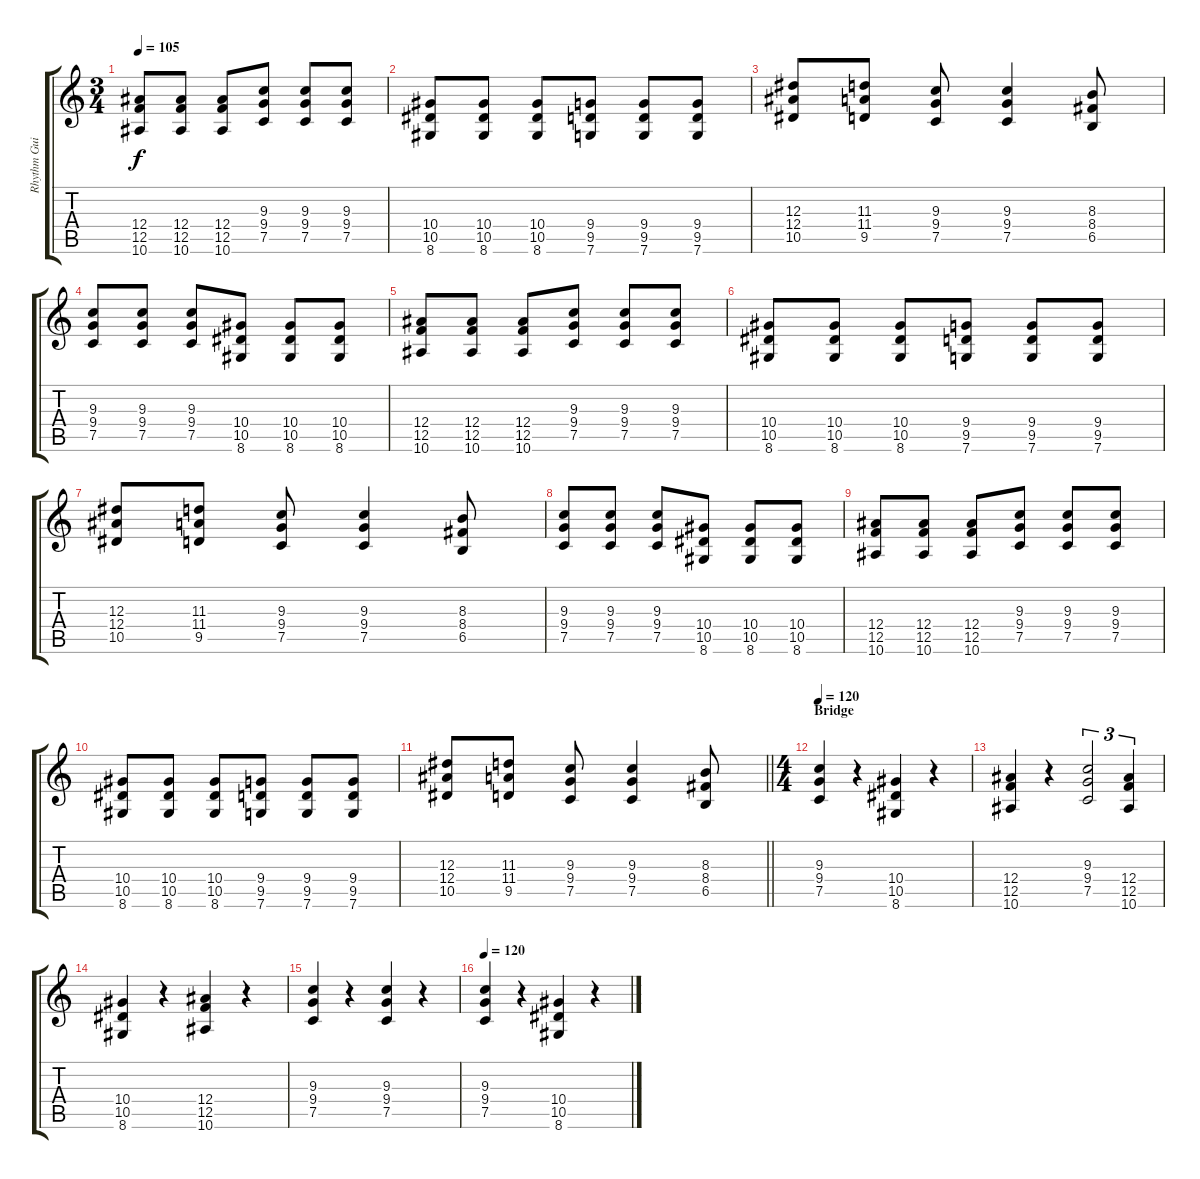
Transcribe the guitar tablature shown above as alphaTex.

\track ("Rhythm Guitar" "Rhythm Gui") {instrument overdrivenguitar}
\staff {score tabs}
\tuning (C4 G3 Eb3 Bb2 F2 C2) {hide}
\ts (3 4)
\tempo 105
\clef g2
\ks c
(12.4 12.5 10.6).8{dy f} (12.4 12.5 10.6).8 (12.4 12.5 10.6).8 (9.3 9.4 7.5).8 (9.3 9.4 7.5).8 (9.3 9.4 7.5).8 |
(10.4 10.5 8.6).8 (10.4 10.5 8.6).8 (10.4 10.5 8.6).8 (9.4 9.5 7.6).8 (9.4 9.5 7.6).8 (9.4 9.5 7.6).8 |
(12.3 12.4 10.5).8 (11.3 11.4 9.5).8 (9.3 9.4 7.5).8 (9.3 9.4 7.5).4 (8.3 8.4 6.5).8 |
(9.3 9.4 7.5).8 (9.3 9.4 7.5).8 (9.3 9.4 7.5).8 (10.4 10.5 8.6).8 (10.4 10.5 8.6).8 (10.4 10.5 8.6).8 |
(12.4 12.5 10.6).8 (12.4 12.5 10.6).8 (12.4 12.5 10.6).8 (9.3 9.4 7.5).8 (9.3 9.4 7.5).8 (9.3 9.4 7.5).8 |
(10.4 10.5 8.6).8 (10.4 10.5 8.6).8 (10.4 10.5 8.6).8 (9.4 9.5 7.6).8 (9.4 9.5 7.6).8 (9.4 9.5 7.6).8 |
(12.3 12.4 10.5).8 (11.3 11.4 9.5).8 (9.3 9.4 7.5).8 (9.3 9.4 7.5).4 (8.3 8.4 6.5).8 |
(9.3 9.4 7.5).8 (9.3 9.4 7.5).8 (9.3 9.4 7.5).8 (10.4 10.5 8.6).8 (10.4 10.5 8.6).8 (10.4 10.5 8.6).8 |
(12.4 12.5 10.6).8 (12.4 12.5 10.6).8 (12.4 12.5 10.6).8 (9.3 9.4 7.5).8 (9.3 9.4 7.5).8 (9.3 9.4 7.5).8 |
(10.4 10.5 8.6).8 (10.4 10.5 8.6).8 (10.4 10.5 8.6).8 (9.4 9.5 7.6).8 (9.4 9.5 7.6).8 (9.4 9.5 7.6).8 |
\barLineRight lightlight
(12.3 12.4 10.5).8 (11.3 11.4 9.5).8 (9.3 9.4 7.5).8 (9.3 9.4 7.5).4 (8.3 8.4 6.5).8 |
\ts (4 4)
\section ("" "Bridge")
\tempo 120
(9.3 9.4 7.5).4 r.4 (10.4 10.5 8.6).4 r.4 |
(12.4 12.5 10.6).4 r.4 (9.3 9.4 7.5).2{tu (3 2)} (12.4 12.5 10.6).4{tu (3 2)} |
(10.4 10.5 8.6).4 r.4 (12.4 12.5 10.6).4 r.4 |
(9.3 9.4 7.5).4 r.4 (9.3 9.4 7.5).4 r.4 |
\tempo 120
(9.3 9.4 7.5).4 r.4 (10.4 10.5 8.6).4 r.4
